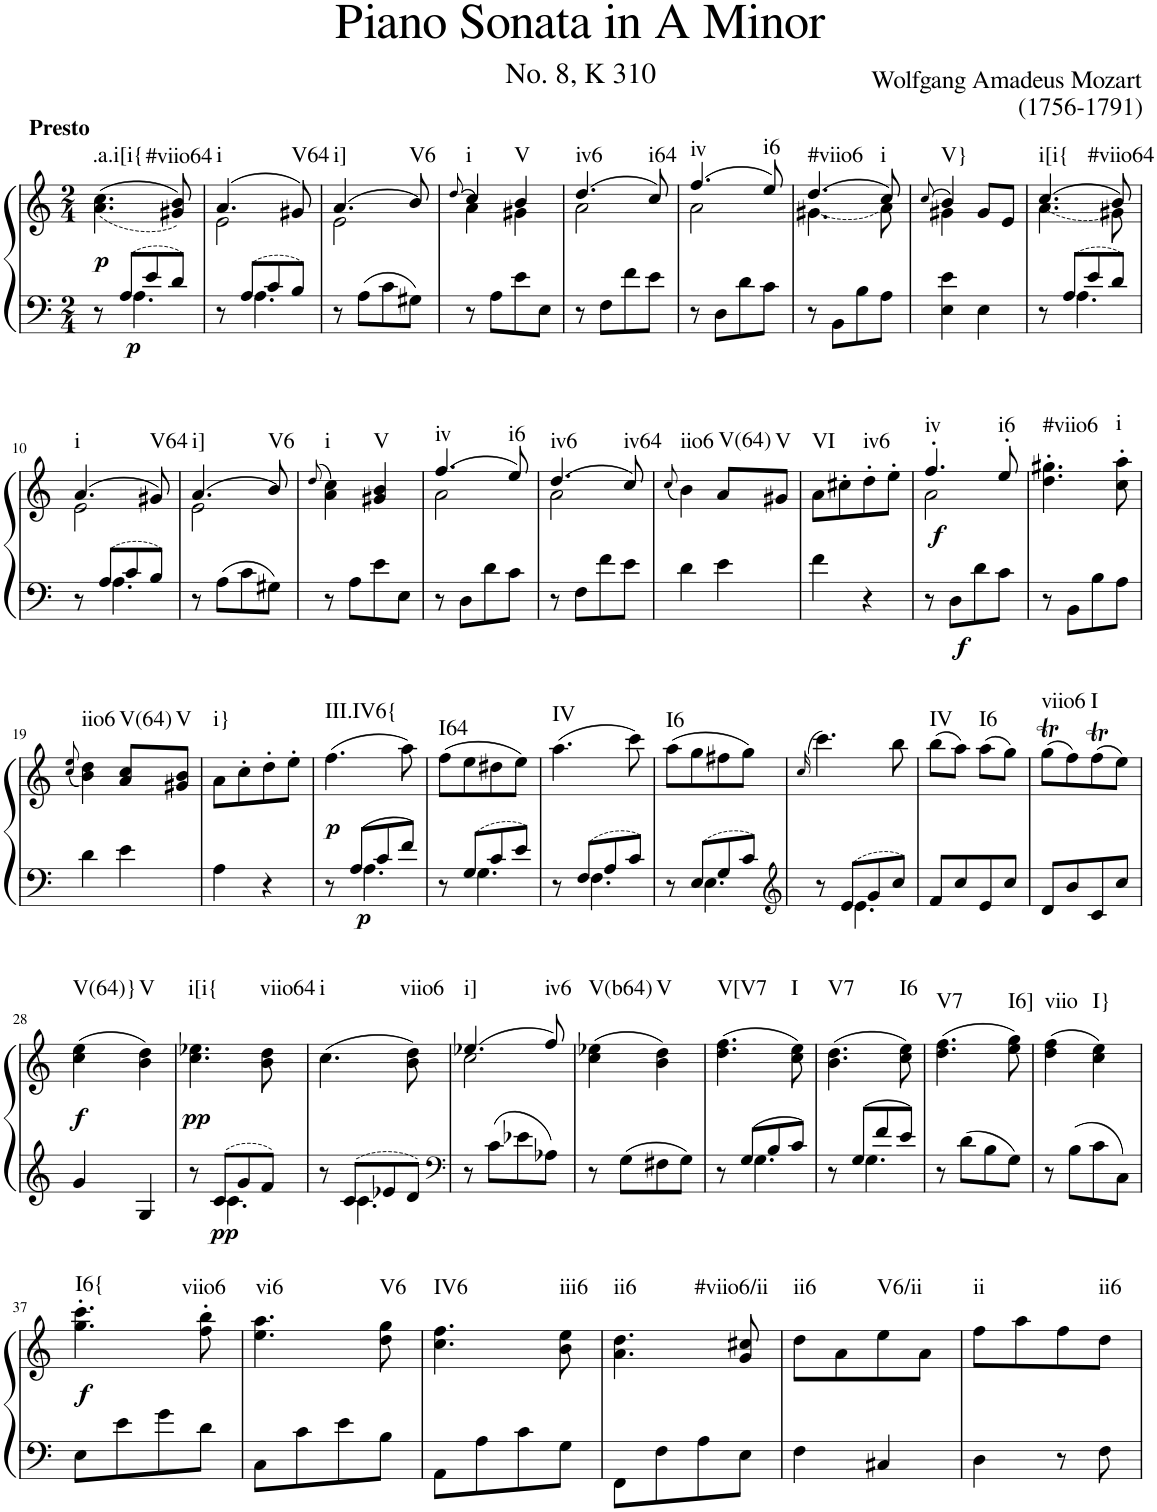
**kern	**kern	**dynam	**harte
*part1	*part1	*part1	*part1
*staff2	*staff1	*staff1/2	*
*I"Piano	*	*	*
*I'Pno.	*	*	*
*clefF4	*clefG2	*	*
*k[]	*k[]	*	*
*M2/4	*M2/4	*	*
=1	=1	=1	=1
*^	*^	*	*
!	!	!LO:TX:a:B:t=Presto	!	!	!
!	!	!	!	!LO:DY:b	!LO:H:kt=.a.i[i{
8r	8ryy	((<4.a\ 4.cc\	4.ryy	p	N
!	!	!	!	!LO:DY:b=2	!
8A/L	4.A\	.	.	p	.
8e/	.	.	.	.	.
!	!	!	!	!	!LO:H:kt=#viio64
8d/J	.	8g#X/ 8b/))	8ryy	.	N
=2	=2	=2	=2	=2	=2
!	!	!	!	!	!LO:H:kt=i
8r	8ryy	(4.a/	2e\	.	N
8A/L	4.A\	.	.	.	.
8c/	.	.	.	.	.
!	!	!	!	!	!LO:H:kt=V64
8B/J	.	8g#X/)	.	.	N
*v	*v	*	*	*	*
=3	=3	=3	=3	=3
!	!	!	!	!LO:H:kt=i]
8r	(4.a/	2e\	.	N
8A\L	.	.	.	.
8c\	.	.	.	.
!	!	!	!	!LO:H:kt=V6
8G#X\J	8b/)	.	.	N
=4	=4	=4	=4	=4
.	(>8qdd/	.	.	.
!	!	!	!	!LO:H:kt=i
8r	4cc/)	4a\	.	N
8A\L	.	.	.	.
!	!	!	!	!LO:H:kt=V
8e\	4b/	4g#X\	.	N
8E\J	.	.	.	.
=5	=5	=5	=5	=5
!	!	!	!	!LO:H:kt=iv6
8r	(4.dd/	2a\	.	N
8F\L	.	.	.	.
8f\	.	.	.	.
!	!	!	!	!LO:H:kt=i64
8e\J	8cc/)	.	.	N
=6	=6	=6	=6	=6
!	!	!	!	!LO:H:kt=iv
8r	(4.ff/	2a\	.	N
8D\L	.	.	.	.
8d\	.	.	.	.
!	!	!	!	!LO:H:kt=i6
8c\J	8ee/)	.	.	N
=7	=7	=7	=7	=7
!	!	!	!	!LO:H:kt=#viio6
8r	(4.dd/	(4.g#X\	.	N
8BB\L	.	.	.	.
8B\	.	.	.	.
!	!	!	!	!LO:H:kt=i
8A\J	8cc/)	8a\)	.	N
=8	=8	=8	=8	=8
.	(>8qcc/	.	.	.
!	!	!	!	!LO:H:kt=V}
4E\ 4e\	4b/)	4g#X\	.	N
4E\	8g#/L	4ryy	.	.
.	8e/J	.	.	.
=9	=9	=9	=9	=9
*^	*	*	*	*
!	!	!	!	!	!LO:H:kt=i[i{
8r	8ryy	(4.cc/	(4.a\	.	N
8A/L	4.A\	.	.	.	.
8e/	.	.	.	.	.
!	!	!	!	!	!LO:H:kt=#viio64
8d/J	.	8b/)	8g#X\)	.	N
!!LO:LB:g=z	!!
=10	=10	=10	=10	=10	=10
!	!	!	!	!	!LO:H:kt=i
8r	8ryy	(4.a/	2e\	.	N
8A/L	4.A\	.	.	.	.
8c/	.	.	.	.	.
!	!	!	!	!	!LO:H:kt=V64
8B/J	.	8g#X/)	.	.	N
*v	*v	*	*	*	*
=11	=11	=11	=11	=11
!	!	!	!	!LO:H:kt=i]
8r	(4.a/	2e\	.	N
8A\L	.	.	.	.
8c\	.	.	.	.
!	!	!	!	!LO:H:kt=V6
8G#X\J	8b/)	.	.	N
*	*v	*v	*	*
=12	=12	=12	=12
.	(>8qdd/	.	.
!	!	!	!LO:H:kt=i
8r	4a\ 4cc\)	.	N
8A\L	.	.	.
!	!	!	!LO:H:kt=V
8e\	4g#X/ 4b/	.	N
8E\J	.	.	.
=13	=13	=13	=13
*	*^	*	*
!	!	!	!	!LO:H:kt=iv
8r	(4.ff/	2a\	.	N
8D\L	.	.	.	.
8d\	.	.	.	.
!	!	!	!	!LO:H:kt=i6
8c\J	8ee/)	.	.	N
=14	=14	=14	=14	=14
!	!	!	!	!LO:H:kt=iv6
8r	(4.dd/	2a\	.	N
8F\L	.	.	.	.
8f\	.	.	.	.
!	!	!	!	!LO:H:kt=iv64
8e\J	8cc/)	.	.	N
*	*v	*v	*	*
=15	=15	=15	=15
.	(8qcc/	.	.
!	!	!	!LO:H:kt=iio6
4d\	4b\)	.	N
!	!	!	!LO:H:kt=V(64)
4e\	8a/L	.	N
!	!	!	!LO:H:kt=V
.	8g#X/J	.	N
=16	=16	=16	=16
!	!	!	!LO:H:kt=VI
4f\	8a\L	.	N
.	8cc#X'\	.	.
!	!	!	!LO:H:kt=iv6
4r	8dd'\	.	N
.	8ee'\J	.	.
=17	=17	=17	=17
*	*^	*	*
!	!	!	!LO:DY:b	!LO:H:kt=iv
8r	4.ff'/	2a\	f	N
!	!	!	!LO:DY:b=2	!
8D\L	.	.	f	.
8d\	.	.	.	.
!	!	!	!	!LO:H:kt=i6
8c\J	8ee'/	.	.	N
*	*v	*v	*	*
=18	=18	=18	=18
!	!	!	!LO:H:kt=#viio6
8r	4.dd\' 4.gg#X\'	.	N
8BB\L	.	.	.
8B\	.	.	.
!	!	!	!LO:H:kt=i
8A\J	8cc\' 8aa\'	.	N
!!LO:LB:g=z
=19	=19	=19	=19
.	(8qcc/ 8qee/	.	.
!	!	!	!LO:H:kt=iio6
4d\	4b\ 4dd\)	.	N
!	!	!	!LO:H:kt=V(64)
4e\	8a/ 8cc/L	.	N
!	!	!	!LO:H:kt=V
.	8g#X/ 8b/J	.	N
=20	=20	=20	=20
!	!	!	!LO:H:kt=i}
4A\	8a\L	.	N
.	8cc'\	.	.
4r	8dd'\	.	.
.	8ee'\J	.	.
=21	=21	=21	=21
*^	*	*	*
!	!	!	!LO:DY:b	!LO:H:kt=III.IV6{
8r	8ryy	(4.ff\	p	N
!	!	!	!LO:DY:b=2	!
8A/L	4.A\	.	p	.
8c/	.	.	.	.
8f/J	.	8aa\)	.	.
=22	=22	=22	=22	=22
!	!	!	!	!LO:H:kt=I64
8r	8ryy	(8ff\L	.	N
8G/L	4.G\	8ee\	.	.
8c/	.	8dd#X\	.	.
8e/J	.	8ee\J)	.	.
=23	=23	=23	=23	=23
!	!	!	!	!LO:H:kt=IV
8r	8ryy	(4.aa\	.	N
8F/L	4.F\	.	.	.
8A/	.	.	.	.
8c/J	.	8ccc\)	.	.
=24	=24	=24	=24	=24
!	!	!	!	!LO:H:kt=I6
8r	8ryy	(8aa\L	.	N
8E/L	4.E\	8gg\	.	.
8G/	.	8ff#X\	.	.
8c/J	.	8gg\J)	.	.
=25	=25	=25	=25	=25
*clefG2	*	*	*	*
.	.	(>16qcc/	.	.
8r	8ryy	4.ccc\)	.	.
8e/L	4.e\	.	.	.
8g/	.	.	.	.
8cc/J	.	8bb\	.	.
*v	*v	*	*	*
=26	=26	=26	=26
!	!	!	!LO:H:kt=IV
8f/L	(8bb\L	.	N
8cc/	8aa\J)	.	.
!	!	!	!LO:H:kt=I6
8e/	(8aa\L	.	N
8cc/J	8gg\J)	.	.
=27	=27	=27	=27
!	!	!	!LO:H:kt=viio6
8d/L	(8ggT\L	.	N
8b/	8ff\)	.	.
!	!	!	!LO:H:kt=I
8c/	(8ffT\	.	N
8cc/J	8ee\J)	.	.
!!LO:LB:g=z
=28	=28	=28	=28
!	!	!LO:DY:b	!LO:H:kt=V(64)}
4g/	(4cc\ 4ee\	f	N
!	!	!	!LO:H:kt=V
4G/	4b\ 4dd\)	.	N
=29	=29	=29	=29
*^	*	*	*
!	!	!	!LO:DY:b	!LO:H:kt=i[i{
8r	8ryy	4.cc\ 4.ee-X\	pp	N
!	!	!	!LO:DY:b=2	!
8c/L	4.c\	.	pp	.
8g/	.	.	.	.
!	!	!	!	!LO:H:kt=viio64
8f/J	.	8b\ 8dd\	.	N
=30	=30	=30	=30	=30
!	!	!	!	!LO:H:kt=i
8r	8ryy	(4.cc\	.	N
8c/L	4.c\	.	.	.
8e-X/	.	.	.	.
!	!	!	!	!LO:H:kt=viio6
8d/J	.	8b\ 8dd\)	.	N
*v	*v	*	*	*
=31	=31	=31	=31
*clefF4	*	*	*
*	*^	*	*
!	!	!	!	!LO:H:kt=i]
8r	(4.ee-X/	2cc\	.	N
8c\L	.	.	.	.
8e-X\	.	.	.	.
!	!	!	!	!LO:H:kt=iv6
8A-X\J	8ff/)	.	.	N
*	*v	*v	*	*
=32	=32	=32	=32
!	!	!	!LO:H:kt=V(b64)
8r	(4cc\ 4ee-X\	.	N
8G\L	.	.	.
!	!	!	!LO:H:kt=V
8F#X\	4b\ 4dd\)	.	N
8G\J	.	.	.
=33	=33	=33	=33
*^	*	*	*
!	!	!	!	!LO:H:kt=V[V7
8r	8ryy	(4.dd\ 4.ff\	.	N
8G/L	4.G\	.	.	.
8B/	.	.	.	.
!	!	!	!	!LO:H:kt=I
8c/J	.	8cc\ 8ee\)	.	N
=34	=34	=34	=34	=34
!	!	!	!	!LO:H:kt=V7
8r	8ryy	(4.b\ 4.dd\	.	N
8G/L	4.G\	.	.	.
8f/	.	.	.	.
!	!	!	!	!LO:H:kt=I6
8e/J	.	8cc\ 8ee\)	.	N
*v	*v	*	*	*
=35	=35	=35	=35
!	!	!	!LO:H:kt=V7
8r	(4.dd\ 4.ff\	.	N
8d\L	.	.	.
8B\	.	.	.
!	!	!	!LO:H:kt=I6]
8G\J	8ee\ 8gg\)	.	N
=36	=36	=36	=36
!	!	!	!LO:H:kt=viio
8r	(4dd\ 4ff\	.	N
8B\L	.	.	.
!	!	!	!LO:H:kt=I}
8c\	4cc\ 4ee\)	.	N
8C\J	.	.	.
!!LO:LB:g=z
=37	=37	=37	=37
!	!	!LO:DY:b	!LO:H:kt=I6{
8E\L	4.gg\' 4.ccc\'	f	N
8e\	.	.	.
8g\	.	.	.
!	!	!	!LO:H:kt=viio6
8d\J	8ff\' 8bb\'	.	N
=38	=38	=38	=38
!	!	!	!LO:H:kt=vi6
8C\L	4.ee\ 4.aa\	.	N
8c\	.	.	.
8e\	.	.	.
!	!	!	!LO:H:kt=V6
8B\J	8dd\ 8gg\	.	N
=39	=39	=39	=39
!	!	!	!LO:H:kt=IV6
8AA\L	4.cc\ 4.ff\	.	N
8A\	.	.	.
8c\	.	.	.
!	!	!	!LO:H:kt=iii6
8G\J	8b\ 8ee\	.	N
=40	=40	=40	=40
!	!	!	!LO:H:kt=ii6
8FF\L	4.a\ 4.dd\	.	N
8F\	.	.	.
8A\	.	.	.
!	!	!	!LO:H:kt=#viio6/ii
8E\J	8g/ 8cc#X/	.	N
=41	=41	=41	=41
!	!	!	!LO:H:kt=ii6
4F\	8dd\L	.	N
.	8a\	.	.
!	!	!	!LO:H:kt=V6/ii
4C#X/	8ee\	.	N
.	8a\J	.	.
=42	=42	=42	=42
!	!	!	!LO:H:kt=ii
4D\	8ff\L	.	N
.	8aa\	.	.
8r	8ff\	.	.
!	!	!	!LO:H:kt=ii6
8F\	8dd\J	.	N
=	=	=	=
*-	*-	*-	*-
